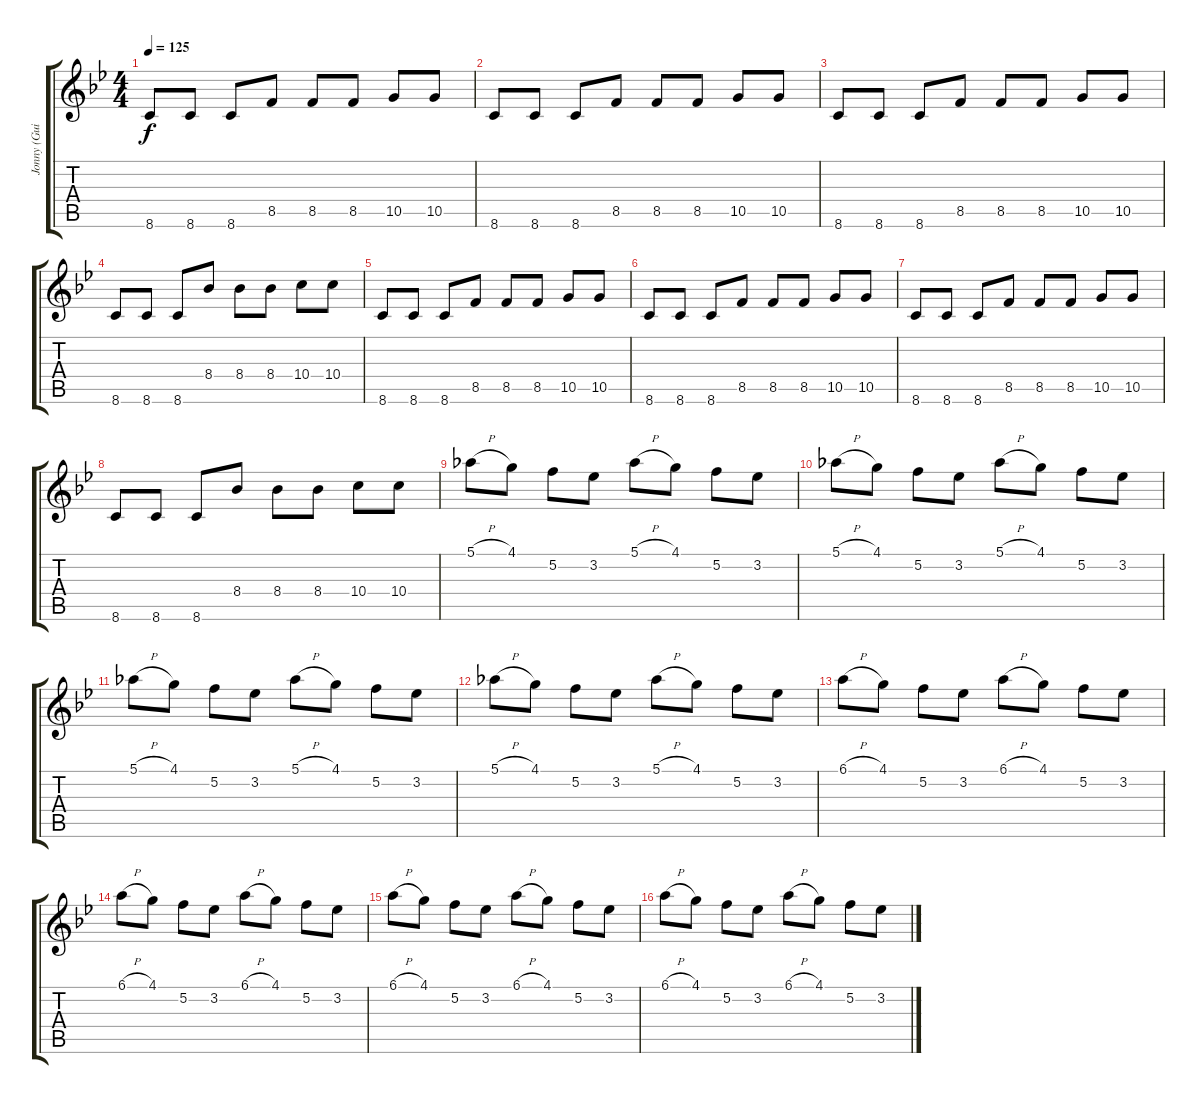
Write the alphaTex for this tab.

\track ("Jonny (Guitar 1)" "Jonny (Gui") {instrument overdrivenguitar}
\staff {score tabs}
\tuning (Eb4 C4 G3 D3 A2 E2) {hide}
\ts (4 4)
\tempo 125
\clef g2
\ks bb
8.6.8{dy f} 8.6.8 8.6.8 8.5.8 8.5.8 8.5.8 10.5.8 10.5.8 |
8.6.8 8.6.8 8.6.8 8.5.8 8.5.8 8.5.8 10.5.8 10.5.8 |
8.6.8 8.6.8 8.6.8 8.5.8 8.5.8 8.5.8 10.5.8 10.5.8 |
8.6.8 8.6.8 8.6.8 8.4.8 8.4.8 8.4.8 10.4.8 10.4.8 |
8.6.8 8.6.8 8.6.8 8.5.8 8.5.8 8.5.8 10.5.8 10.5.8 |
8.6.8 8.6.8 8.6.8 8.5.8 8.5.8 8.5.8 10.5.8 10.5.8 |
8.6.8 8.6.8 8.6.8 8.5.8 8.5.8 8.5.8 10.5.8 10.5.8 |
8.6.8 8.6.8 8.6.8 8.4.8 8.4.8 8.4.8 10.4.8 10.4.8 |
5.1{h}.8 4.1.8 5.2.8 3.2.8 5.1{h}.8 4.1.8 5.2.8 3.2.8 |
5.1{h}.8 4.1.8 5.2.8 3.2.8 5.1{h}.8 4.1.8 5.2.8 3.2.8 |
5.1{h}.8 4.1.8 5.2.8 3.2.8 5.1{h}.8 4.1.8 5.2.8 3.2.8 |
5.1{h}.8 4.1.8 5.2.8 3.2.8 5.1{h}.8 4.1.8 5.2.8 3.2.8 |
6.1{h}.8 4.1.8 5.2.8 3.2.8 6.1{h}.8 4.1.8 5.2.8 3.2.8 |
6.1{h}.8 4.1.8 5.2.8 3.2.8 6.1{h}.8 4.1.8 5.2.8 3.2.8 |
6.1{h}.8 4.1.8 5.2.8 3.2.8 6.1{h}.8 4.1.8 5.2.8 3.2.8 |
6.1{h}.8 4.1.8 5.2.8 3.2.8 6.1{h}.8 4.1.8 5.2.8 3.2.8
